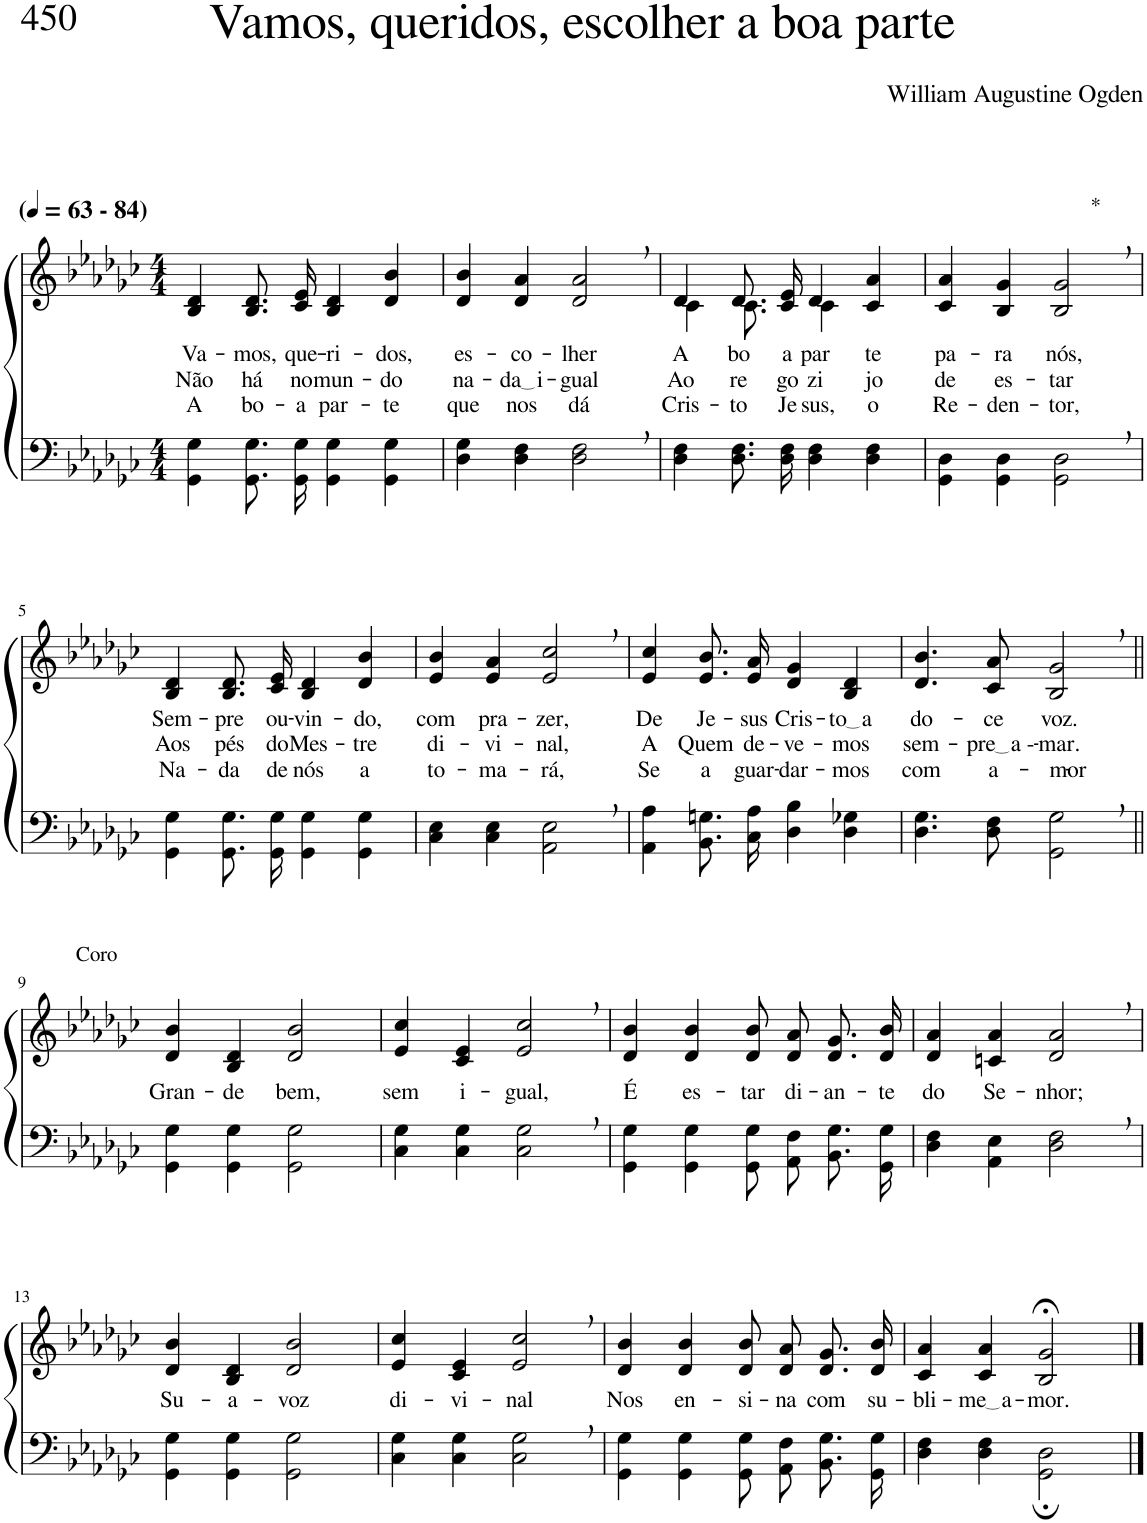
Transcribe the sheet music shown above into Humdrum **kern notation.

**kern	**kern	**text	**text	**text
*part2	*part1	*part1	*part1	*part1
*staff2	*staff1	*staff1	*staff1	*staff1
*I"Parte III e IV	*I"Parte I e II	*	*	*
*clefF4	*clefG2	*	*	*
*Trd-1c-2	*Trd-1c-2	*	*	*
*k[b-e-a-d-g-c-]	*k[b-e-a-d-g-c-]	*	*	*
*M4/4	*M4/4	*	*	*
*MM63	*MM63	*	*	*
=1	=1	=1	=1	=1
!	!LO:TX:a:B:t=(	!	!	!
!	!LO:TX:a:B:t=- 84)	!	!	!
!	!	!LO:LY:b	!LO:LY:b	!LO:LY:b
4GG-\ 4G-\	4B-/ 4d-/	Va-	Não	A
!	!	!LO:LY:b	!LO:LY:b	!LO:LY:b
8.GG-/ 8.G-/L	8.B-/ 8.d-/L	-mos,	há	bo-
!	!	!LO:LY:b	!LO:LY:b	!LO:LY:b
16GG-/ 16G-/Jk	16c-/ 16e-/Jk	que-	no	-a
!	!	!LO:LY:b	!LO:LY:b	!LO:LY:b
4GG-\ 4G-\	4B-/ 4d-/	-ri-	mun-	par-
!	!	!LO:LY:b	!LO:LY:b	!LO:LY:b
4GG-\ 4G-\	4d-/ 4b-/	-dos,	-do	-te
=2	=2	=2	=2	=2
!	!	!LO:LY:b	!LO:LY:b	!LO:LY:b
4D-\ 4G-\	4d-/ 4b-/	es-	na-	que
!	!	!LO:LY:b	!LO:LY:b	!LO:LY:b
4D-\ 4F\	4d-/ 4a-/	-co-	da i	nos
!	!	!LO:LY:b	!LO:LY:b	!LO:LY:b
2D-\, 2F\,	2d-/, 2a-/,	-lher	-gual	dá
=3	=3	=3	=3	=3
*	*^	*	*	*
!	!	!	!LO:LY:b	!LO:LY:b	!LO:LY:b
4D-\ 4F\	4d-/	4c-\	A	Ao	Cris-
!	!	!	!LO:LY:b	!LO:LY:b	!LO:LY:b
8.D-\ 8.F\L	8.d-/L	8.c-\	bo-	re-	-to
!	!	!	!LO:LY:b	!LO:LY:b	!LO:LY:b
16D-\ 16F\Jk	16c-/ 16e-/Jk	16ryy	-a	-go-	Je-
!	!	!	!LO:LY:b	!LO:LY:b	!LO:LY:b
4D-\ 4F\	4d-/	4c-\	par-	-zi-	-sus,
!	!	!	!LO:LY:b	!LO:LY:b	!LO:LY:b
4D-\ 4F\	4c-/ 4a-/	4ryy	-te	jo	o
=4	=4	=4	=4	=4	=4
!	!	!	!LO:LY:b	!LO:LY:b	!LO:LY:b
*	*v	*v	*	*	*
4GG-\ 4D-\	4c-/ 4a-/	pa-	-de	Re-
!	!	!LO:LY:b	!LO:LY:b	!LO:LY:b
4GG-\ 4D-\	4B-/ 4g-/	-ra	es-	-den-
!	!LO:TX:a:t=*	!	!	!
!	!	!LO:LY:b	!LO:LY:b	!LO:LY:b
2GG-\, 2D-\,	2B-/, 2g-/,	nós,	-tar	-tor,
!!LO:LB:g=z
=5	=5	=5	=5	=5
!	!	!LO:LY:b	!LO:LY:b	!LO:LY:b
4GG-\ 4G-\	4B-/ 4d-/	Sem-	Aos	Na-
!	!	!LO:LY:b	!LO:LY:b	!LO:LY:b
8.GG-/ 8.G-/L	8.B-/ 8.d-/L	-pre	pés	-da
!	!	!LO:LY:b	!LO:LY:b	!LO:LY:b
16GG-/ 16G-/Jk	16c-/ 16e-/Jk	ou-	do	de
!	!	!LO:LY:b	!LO:LY:b	!LO:LY:b
4GG-\ 4G-\	4B-/ 4d-/	-vin-	Mes-	nós
!	!	!LO:LY:b	!LO:LY:b	!LO:LY:b
4GG-\ 4G-\	4d-/ 4b-/	-do,	-tre	a
=6	=6	=6	=6	=6
!	!	!LO:LY:b	!LO:LY:b	!LO:LY:b
4C-\ 4E-\	4e-/ 4b-/	com	di-	to-
!	!	!LO:LY:b	!LO:LY:b	!LO:LY:b
4C-\ 4E-\	4e-/ 4a-/	pra-	-vi-	-ma-
!	!	!LO:LY:b	!LO:LY:b	!LO:LY:b
2AA-\, 2E-\,	2e-/, 2cc-/,	-zer,	-nal,	-rá,
=7	=7	=7	=7	=7
!	!	!LO:LY:b	!LO:LY:b	!LO:LY:b
4AA-\ 4A-\	4e-/ 4cc-/	De	A	Se
!	!	!LO:LY:b	!LO:LY:b	!LO:LY:b
8.BB-\ 8.Gn\L	8.e-/ 8.b-/L	Je-	Quem	a
!	!	!LO:LY:b	!LO:LY:b	!LO:LY:b
16C-\ 16A-\Jk	16e-/ 16a-/Jk	-sus	de-	guar-
!	!	!LO:LY:b	!LO:LY:b	!LO:LY:b
4D-\ 4B-\	4d-/ 4g-/	Cris-	-ve-	-dar-
!	!	!LO:LY:b	!LO:LY:b	!LO:LY:b
4D-\ 4G-X\	4B-/ 4d-/	to a	-mos	-mos
=8	=8	=8	=8	=8
!	!	!LO:LY:b	!LO:LY:b	!LO:LY:b
4.D-\ 4.G-\	4.d-/ 4.b-/	do-	sem-	com
!	!	!LO:LY:b	!LO:LY:b	!LO:LY:b
8D-\ 8F\	8c-/ 8a-/	-ce	pre a -	a-
!	!	!LO:LY:b	!LO:LY:b	!LO:LY:b
2GG-\, 2G-\,	2B-/, 2g-/,	voz.	-mar.	-mor-
!!LO:LB:g=z
=9||	=9||	=9||	=9||	=9||
!	!LO:TX:a:t=Coro	!	!	!
!	!	!LO:LY:b	!	!
4GG-\ 4G-\	4d-/ 4b-/	Gran-	.	.
!	!	!LO:LY:b	!	!
4GG-\ 4G-\	4B-/ 4d-/	-de	.	.
!	!	!LO:LY:b	!	!
2GG-\ 2G-\	2d-/ 2b-/	bem,	.	.
=10	=10	=10	=10	=10
!	!	!LO:LY:b	!	!
4C-\ 4G-\	4e-/ 4cc-/	sem	.	.
!	!	!LO:LY:b	!	!
4C-\ 4G-\	4c-/ 4e-/	i-	.	.
!	!	!LO:LY:b	!	!
2C-\, 2G-\,	2e-/, 2cc-/,	-gual,	.	.
=11	=11	=11	=11	=11
!	!	!LO:LY:b	!	!
4GG-\ 4G-\	4d-/ 4b-/	É	.	.
!	!	!LO:LY:b	!	!
4GG-\ 4G-\	4d-/ 4b-/	es-	.	.
!	!	!LO:LY:b	!	!
8GG-/ 8G-/L	8d-/ 8b-/L	-tar	.	.
!	!	!LO:LY:b	!	!
8AA-/ 8F/J	8d-/ 8a-/J	di-	.	.
!	!	!LO:LY:b	!	!
8.BB-\ 8.G-\L	8.d-/ 8.g-/L	-an-	.	.
!	!	!LO:LY:b	!	!
16GG-\ 16G-\Jk	16d-/ 16b-/Jk	-te	.	.
=12	=12	=12	=12	=12
!	!	!LO:LY:b	!	!
4D-\ 4F\	4d-/ 4a-/	do	.	.
!	!	!LO:LY:b	!	!
4AA-\ 4E-\	4cn/ 4a-/	Se-	.	.
!	!	!LO:LY:b	!	!
2D-\, 2F\,	2d-/, 2a-/,	-nhor;	.	.
!!LO:LB:g=z
=13	=13	=13	=13	=13
!	!	!LO:LY:b	!	!
4GG-\ 4G-\	4d-/ 4b-/	Su-	.	.
!	!	!LO:LY:b	!	!
4GG-\ 4G-\	4B-/ 4d-/	-a-	.	.
!	!	!LO:LY:b	!	!
2GG-\ 2G-\	2d-/ 2b-/	-voz	.	.
=14	=14	=14	=14	=14
!	!	!LO:LY:b	!	!
4C-\ 4G-\	4e-/ 4cc-/	di-	.	.
!	!	!LO:LY:b	!	!
4C-\ 4G-\	4c-/ 4e-/	-vi-	.	.
!	!	!LO:LY:b	!	!
2C-\, 2G-\,	2e-/, 2cc-/,	-nal	.	.
=15	=15	=15	=15	=15
!	!	!LO:LY:b	!	!
4GG-\ 4G-\	4d-/ 4b-/	Nos	.	.
!	!	!LO:LY:b	!	!
4GG-\ 4G-\	4d-/ 4b-/	en-	.	.
!	!	!LO:LY:b	!	!
8GG-/ 8G-/L	8d-/ 8b-/L	-si-	.	.
!	!	!LO:LY:b	!	!
8AA-/ 8F/J	8d-/ 8a-/J	-na	.	.
!	!	!LO:LY:b	!	!
8.BB-\ 8.G-\L	8.d-/ 8.g-/L	com	.	.
!	!	!LO:LY:b	!	!
16GG-\ 16G-\Jk	16d-/ 16b-/Jk	su-	.	.
=16	=16	=16	=16	=16
!	!	!LO:LY:b	!	!
4D-\ 4F\	4c-/ 4a-/	-bli-	.	.
!	!	!LO:LY:b	!	!
4D-\ 4F\	4c-/ 4a-/	me a	.	.
!	!	!LO:LY:b	!	!
2GG-\; 2D-\;	2B-/;< 2g-/;<	-mor.	.	.
==	==	==	==	==
*-	*-	*-	*-	*-
